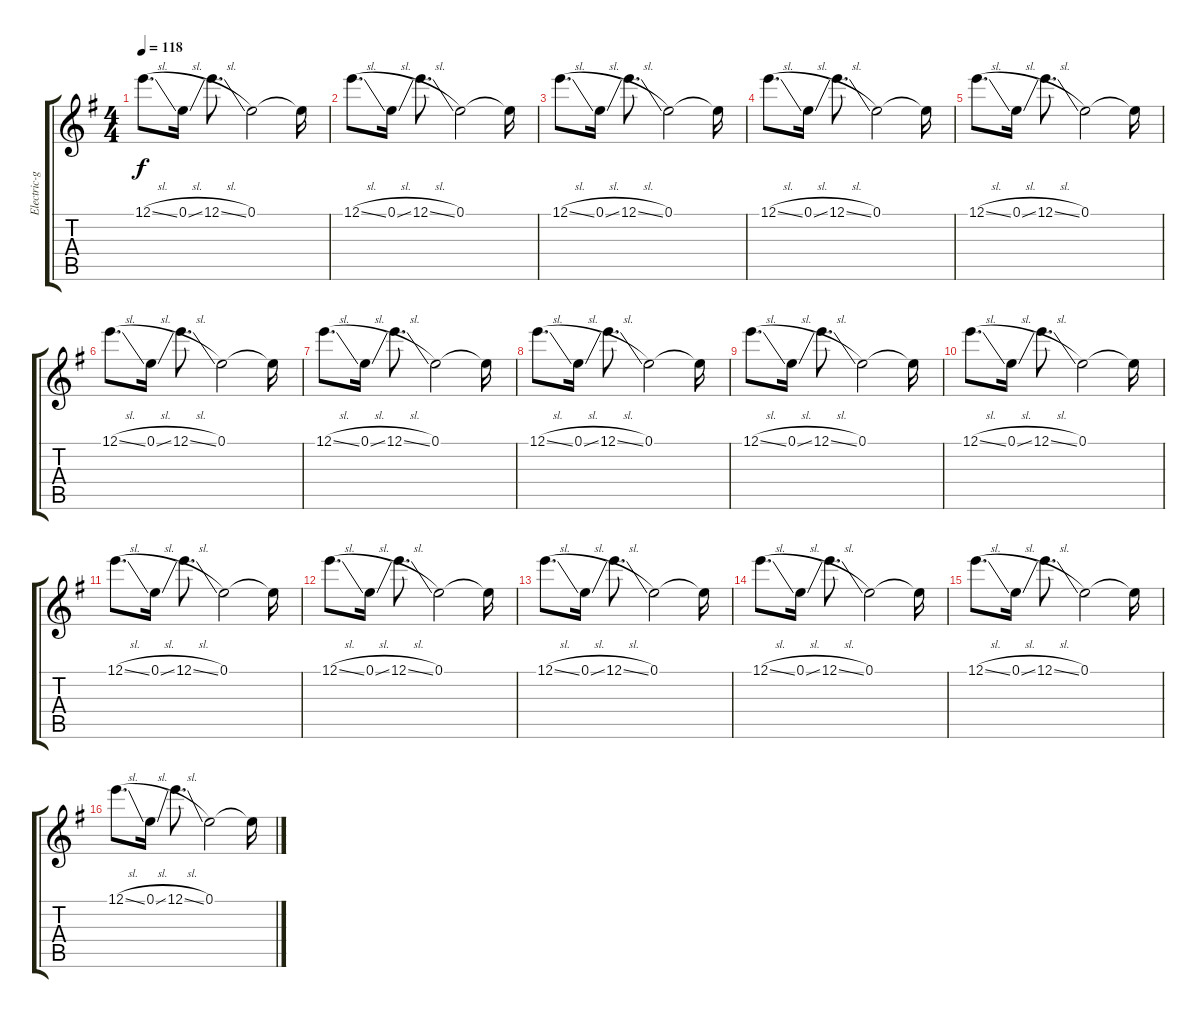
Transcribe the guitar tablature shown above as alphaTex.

\track ("Electric-guitar" "Electric-g") {instrument distortionguitar}
\staff {score tabs}
\tuning (E4 B3 G3 D3 A2 E2) {hide}
\ts (4 4)
\tempo 118
\clef g2
\ks eminor
12.1{sl}.8{d dy f} 0.1{sl}.16 12.1{sl}.8{d} 0.1.2 0.1{t}.16 |
12.1{sl}.8{d volume 8} 0.1{sl}.16 12.1{sl}.8{d} 0.1.2 0.1{t}.16 |
12.1{sl}.8{d} 0.1{sl}.16 12.1{sl}.8{d} 0.1.2 0.1{t}.16 |
12.1{sl}.8{d} 0.1{sl}.16 12.1{sl}.8{d} 0.1.2 0.1{t}.16 |
12.1{sl}.8{d} 0.1{sl}.16 12.1{sl}.8{d} 0.1.2 0.1{t}.16 |
12.1{sl}.8{d} 0.1{sl}.16 12.1{sl}.8{d} 0.1.2 0.1{t}.16 |
12.1{sl}.8{d} 0.1{sl}.16 12.1{sl}.8{d} 0.1.2 0.1{t}.16 |
12.1{sl}.8{d} 0.1{sl}.16 12.1{sl}.8{d} 0.1.2 0.1{t}.16 |
12.1{sl}.8{d volume 6} 0.1{sl}.16 12.1{sl}.8{d} 0.1.2 0.1{t}.16 |
12.1{sl}.8{d} 0.1{sl}.16 12.1{sl}.8{d} 0.1.2 0.1{t}.16 |
12.1{sl}.8{d} 0.1{sl}.16 12.1{sl}.8{d} 0.1.2 0.1{t}.16 |
12.1{sl}.8{d} 0.1{sl}.16 12.1{sl}.8{d} 0.1.2 0.1{t}.16 |
12.1{sl}.8{d volume 0} 0.1{sl}.16 12.1{sl}.8{d} 0.1.2 0.1{t}.16 |
12.1{sl}.8{d} 0.1{sl}.16 12.1{sl}.8{d} 0.1.2 0.1{t}.16 |
12.1{sl}.8{d} 0.1{sl}.16 12.1{sl}.8{d} 0.1.2 0.1{t}.16 |
12.1{sl}.8{d} 0.1{sl}.16 12.1{sl}.8{d} 0.1.2 0.1{t}.16
